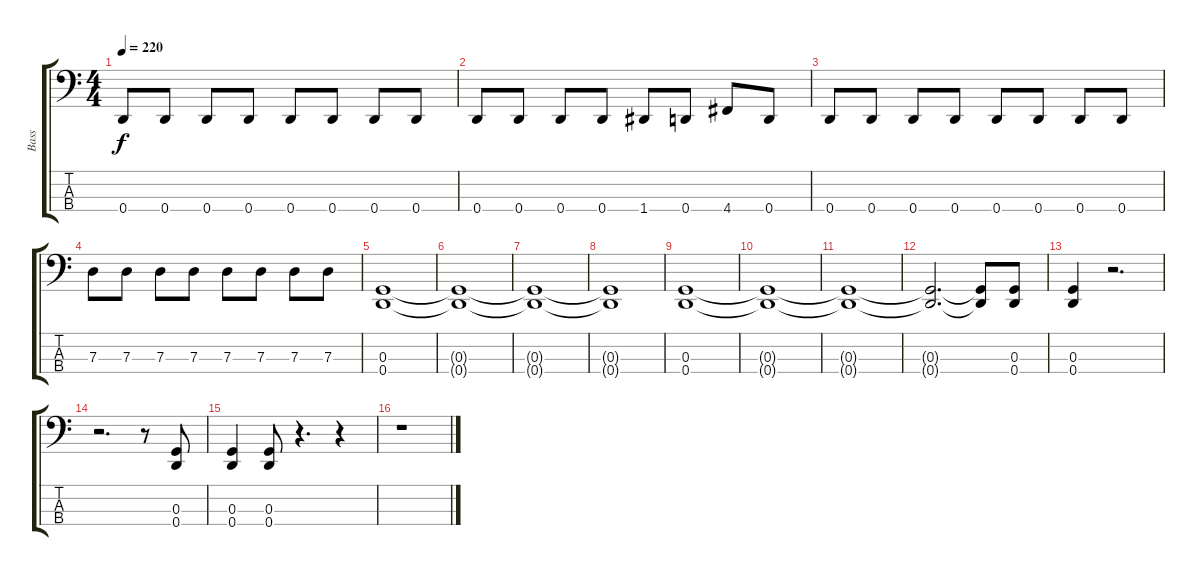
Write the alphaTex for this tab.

\track ("Bass" "Bass") {instrument electricbassfinger}
\staff {score tabs}
\tuning (F2 C2 G1 D1) {hide}
\ts (4 4)
\tempo 220
\clef f4
\ks c
0.4.8{dy f} 0.4.8 0.4.8 0.4.8 0.4.8 0.4.8 0.4.8 0.4.8 |
0.4.8 0.4.8 0.4.8 0.4.8 1.4.8 0.4.8 4.4.8 0.4.8 |
0.4.8 0.4.8 0.4.8 0.4.8 0.4.8 0.4.8 0.4.8 0.4.8 |
7.3.8 7.3.8 7.3.8 7.3.8 7.3.8 7.3.8 7.3.8 7.3.8 |
(0.3 0.4).1 |
(0.3{t} 0.4{t}).1 |
(0.3{t} 0.4{t}).1 |
(0.3{t} 0.4{t}).1 |
(0.3 0.4).1 |
(0.3{t} 0.4{t}).1 |
(0.3{t} 0.4{t}).1 |
(0.3{t} 0.4{t}).2{d} (0.3{t} 0.4{t}).8 (0.3 0.4).8 |
(0.3 0.4).4 r.2{d} |
r.2{d} r.8 (0.3 0.4).8 |
(0.3 0.4).4 (0.3 0.4).8 r.4{d} r.4 |
r.1
